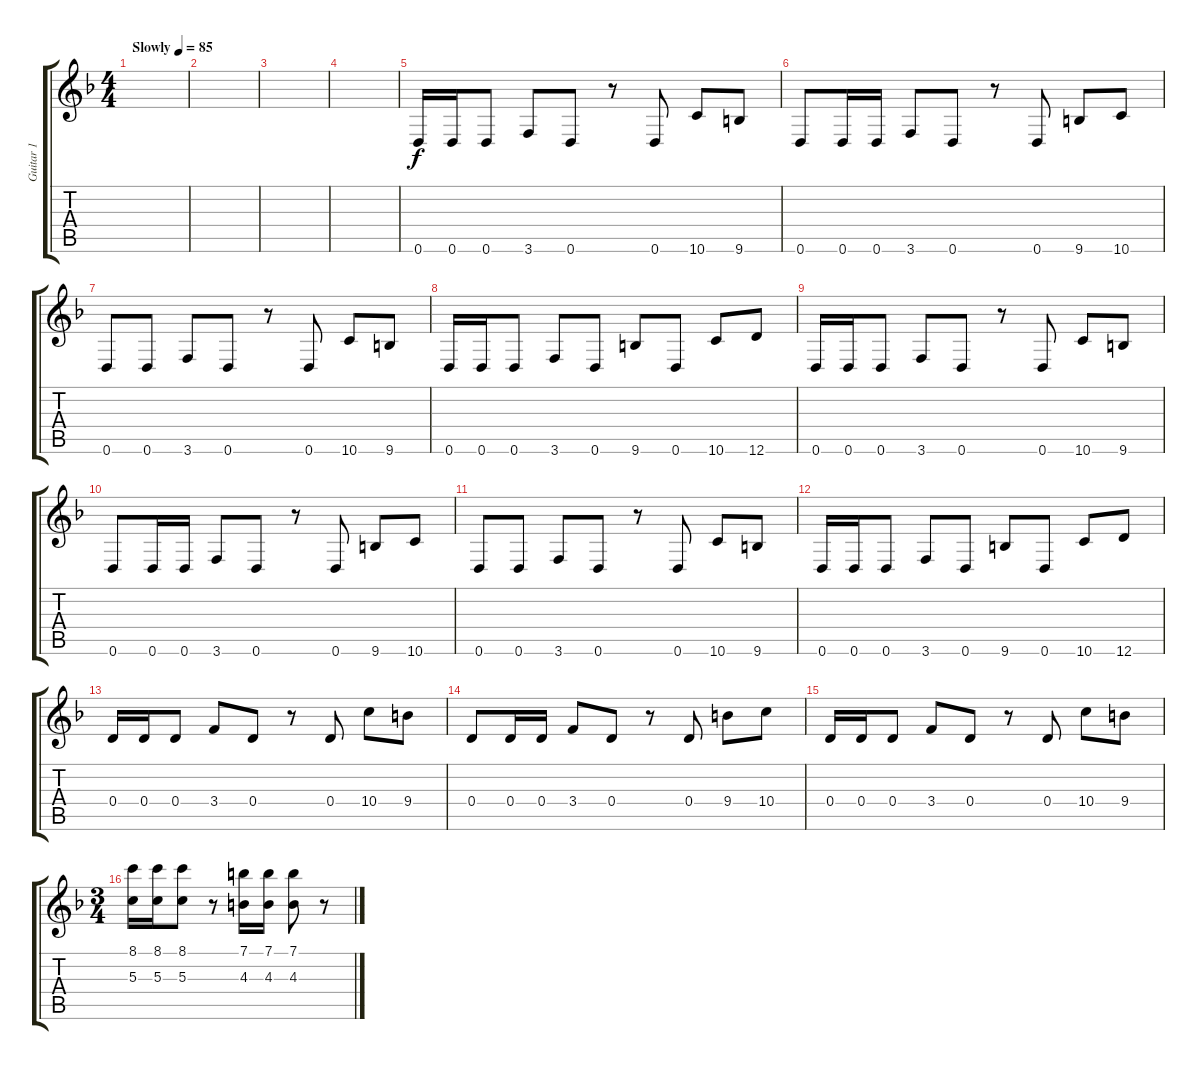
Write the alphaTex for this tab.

\track ("Guitar 1" "Guitar 1") {instrument distortionguitar}
\staff {score tabs}
\tuning (E4 B3 G3 D3 A2 D2) {hide}
\ts (4 4)
\tempo (85 "Slowly")
\clef g2
\ks dminor
|
|
|
|
0.6.16 0.6.16 0.6.8 3.6.8 0.6.8 r.8 0.6.8 10.6.8 9.6.8 |
0.6.8 0.6.16 0.6.16 3.6.8 0.6.8 r.8 0.6.8 9.6.8 10.6.8 |
0.6.8 0.6.8 3.6.8 0.6.8 r.8 0.6.8 10.6.8 9.6.8 |
0.6.16 0.6.16 0.6.8 3.6.8 0.6.8 9.6.8 0.6.8 10.6.8 12.6.8 |
0.6.16 0.6.16 0.6.8 3.6.8 0.6.8 r.8 0.6.8 10.6.8 9.6.8 |
0.6.8 0.6.16 0.6.16 3.6.8 0.6.8 r.8 0.6.8 9.6.8 10.6.8 |
0.6.8 0.6.8 3.6.8 0.6.8 r.8 0.6.8 10.6.8 9.6.8 |
0.6.16 0.6.16 0.6.8 3.6.8 0.6.8 9.6.8 0.6.8 10.6.8 12.6.8 |
0.4.16 0.4.16 0.4.8 3.4.8 0.4.8 r.8 0.4.8 10.4.8 9.4.8 |
0.4.8 0.4.16 0.4.16 3.4.8 0.4.8 r.8 0.4.8 9.4.8 10.4.8 |
0.4.16 0.4.16 0.4.8 3.4.8 0.4.8 r.8 0.4.8 10.4.8 9.4.8 |
\ts (3 4)
(8.1 5.3).16 (8.1 5.3).16 (8.1 5.3).8 r.8 (7.1 4.3).16 (7.1 4.3).16 (7.1 4.3).8 r.8
